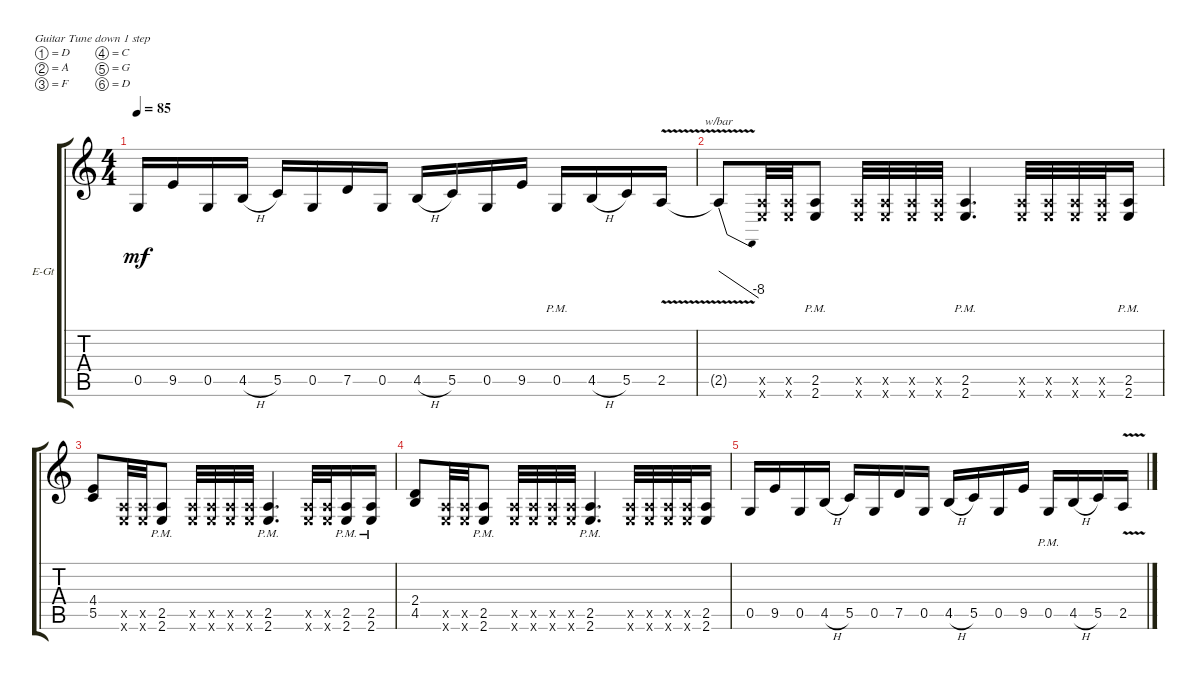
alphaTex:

\defaultSystemsLayout 4
\bracketExtendMode groupsimilarinstruments
\firstSystemTrackNameOrientation horizontal
\otherSystemsTrackNameOrientation horizontal
\track ("Electric Guitar" "E-Gt") {instrument distortionguitar}
\staff {score tabs}
\tuning (D4 A3 F3 C3 G2 D2)
\ts (4 4)
\tempo 85
\clef g2
\ks c
0.5.16{dy mf} 9.5.16 0.5.16 4.5{h}.16 5.5.16 0.5.16 7.5.16 0.5.16 4.5{h}.16 5.5.16 0.5.16 9.5.16 0.5{pm}.16 4.5{h}.16 5.5.16 2.5{v}.16 |
2.5{v t}.8{tbe (dive default 39 0 60 -32)} (2.5{x} 2.6{x}).32 (2.6{x} 2.5{x}).32 (2.5{pm} 2.6{pm}).8 (2.6{x} 2.5{x}).32 (2.5{x} 2.6{x}).32 (2.6{x} 2.5{x}).32 (2.5{x} 2.6{x}).32 (2.5{pm} 2.6{pm}).4{d} (2.5{x} 2.6{x}).32 (2.6{x} 2.5{x}).32 (2.5{x} 2.6{x}).32 (2.6{x} 2.5{x}).32 (2.5{pm} 2.6{pm}).16 |
(5.5 4.4).8 (2.5{x} 2.6{x}).32 (2.6{x} 2.5{x}).32 (2.5{pm} 2.6{pm}).8 (2.5{x} 2.6{x}).32 (2.6{x} 2.5{x}).32 (2.5{x} 2.6{x}).32 (2.6{x} 2.5{x}).32 (2.5{pm} 2.6{pm}).4{d} (2.5{x} 2.6{x}).32 (2.6{x} 2.5{x}).32 (2.5{pm} 2.6{pm}).16 (2.5{pm} 2.6{pm}).16 |
(4.5 2.4).8 (2.5{x} 2.6{x}).32 (2.6{x} 2.5{x}).32 (2.5{pm} 2.6{pm}).8 (2.5{x} 2.6{x}).32 (2.6{x} 2.5{x}).32 (2.5{x} 2.6{x}).32 (2.6{x} 2.5{x}).32 (2.5{pm} 2.6{pm}).4{d} (2.6{x} 2.5{x}).32 (2.5{x} 2.6{x}).32 (2.6{x} 2.5{x}).32 (2.5{x} 2.6{x}).32 (2.6 2.5).16 |
0.5.16 9.5.16 0.5.16 4.5{h}.16 5.5.16 0.5.16 7.5.16 0.5.16 4.5{h}.16 5.5.16 0.5.16 9.5.16 0.5{pm}.16 4.5{h}.16 5.5.16 2.5{v}.16
